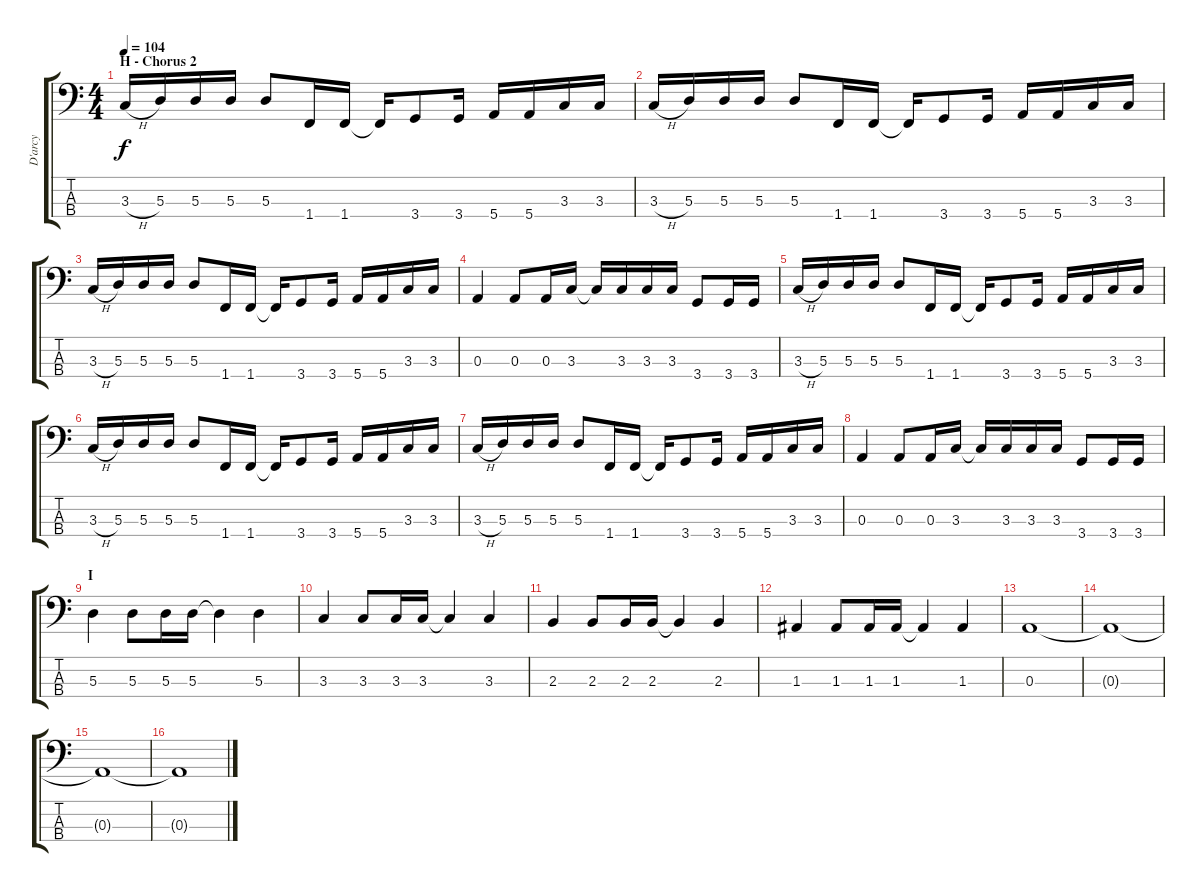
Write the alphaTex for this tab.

\track ("D'arcy" "D'arcy") {instrument electricbasspick}
\staff {score tabs}
\tuning (G2 D2 A1 E1) {hide}
\ts (4 4)
\section ("" "H - Chorus 2")
\tempo 104
\clef f4
\ks c
3.3{h}.16{dy f} 5.3.16 5.3.16 5.3.16 5.3.8 1.4.16 1.4.16 1.4{t}.16 3.4.8 3.4.16 5.4.16 5.4.16 3.3.16 3.3.16 |
3.3{h}.16 5.3.16 5.3.16 5.3.16 5.3.8 1.4.16 1.4.16 1.4{t}.16 3.4.8 3.4.16 5.4.16 5.4.16 3.3.16 3.3.16 |
3.3{h}.16 5.3.16 5.3.16 5.3.16 5.3.8 1.4.16 1.4.16 1.4{t}.16 3.4.8 3.4.16 5.4.16 5.4.16 3.3.16 3.3.16 |
0.3.4 0.3.8 0.3.16 3.3.16 3.3{t}.16 3.3.16 3.3.16 3.3.16 3.4.8 3.4.16 3.4.16 |
3.3{h}.16 5.3.16 5.3.16 5.3.16 5.3.8 1.4.16 1.4.16 1.4{t}.16 3.4.8 3.4.16 5.4.16 5.4.16 3.3.16 3.3.16 |
3.3{h}.16 5.3.16 5.3.16 5.3.16 5.3.8 1.4.16 1.4.16 1.4{t}.16 3.4.8 3.4.16 5.4.16 5.4.16 3.3.16 3.3.16 |
3.3{h}.16 5.3.16 5.3.16 5.3.16 5.3.8 1.4.16 1.4.16 1.4{t}.16 3.4.8 3.4.16 5.4.16 5.4.16 3.3.16 3.3.16 |
0.3.4 0.3.8 0.3.16 3.3.16 3.3{t}.16 3.3.16 3.3.16 3.3.16 3.4.8 3.4.16 3.4.16 |
\section ("" "I")
5.3.4 5.3.8 5.3.16 5.3.16 5.3{t}.4 5.3.4 |
3.3.4 3.3.8 3.3.16 3.3.16 3.3{t}.4 3.3.4 |
2.3.4 2.3.8 2.3.16 2.3.16 2.3{t}.4 2.3.4 |
1.3.4 1.3.8 1.3.16 1.3.16 1.3{t}.4 1.3.4 |
0.3.1 |
0.3{t}.1 |
0.3{t}.1 |
0.3{t}.1
